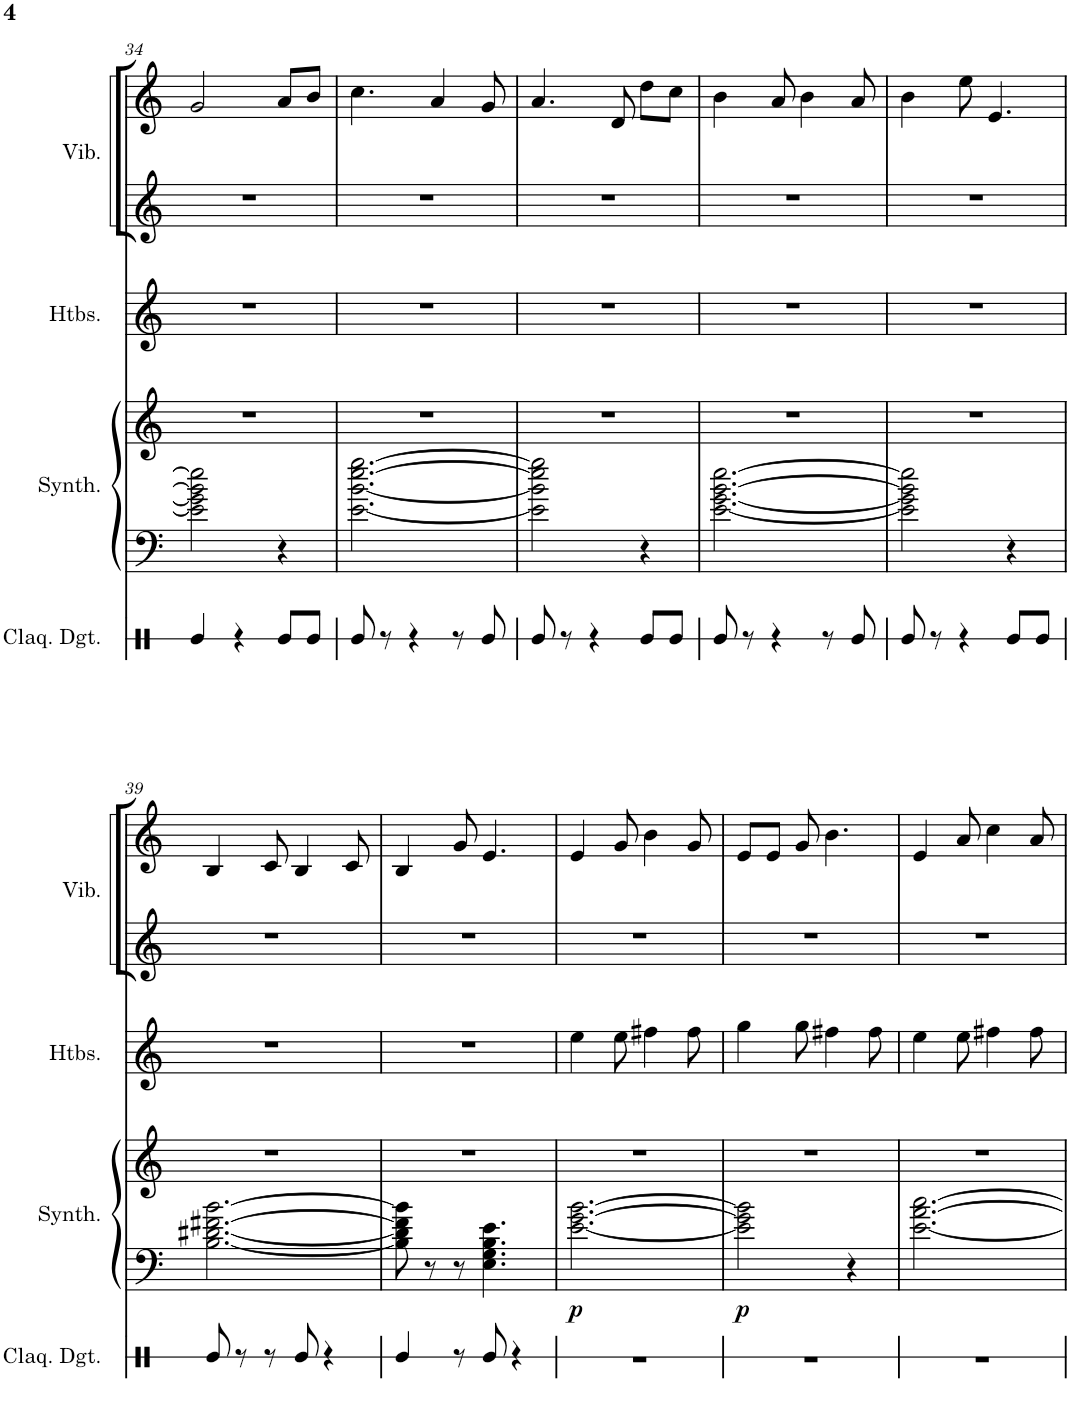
**kern	**kern	**kern	**dynam	**kern	**kern	**kern
*part4	*part3	*part3	*part3	*part2	*part1	*part1
*staff6	*staff5	*staff4	*staff4/5	*staff3	*staff2	*staff1
*I"Claquement de doigts	*I"Synthétiseur chaud	*	*	*I"Hautbois	*I"Vibraphone	*
*I'Claq. Dgt.	*I'Synth.	*	*	*I'Htbs.	*I'Vib.	*
!!LO:PB:g=z
*clefX	*clefF4	*clefG2	*	*clefG2	*clefG2	*clefG2
*k[]	*k[]	*k[]	*	*k[]	*k[]	*k[]
*M3/4	*M3/4	*M3/4	*	*M3/4	*M3/4	*M3/4
=34	=34	=34	=34	=34	=34	=34
4Re/	2e\] 2g\] 2b\] 2ee\]	2.r	.	2.r	2.r	2g/
4r	.	.	.	.	.	.
8Re/L	4r	.	.	.	.	8a/L
8Re/J	.	.	.	.	.	8b/J
=35	=35	=35	=35	=35	=35	=35
8Re/	[2.e\ [2.b\ [2.ee\ [2.gg\	2.r	.	2.r	2.r	4.cc\
8r	.	.	.	.	.	.
4r	.	.	.	.	.	.
.	.	.	.	.	.	4a/
8r	.	.	.	.	.	.
8Re/	.	.	.	.	.	8g/
=36	=36	=36	=36	=36	=36	=36
8Re/	2e\] 2b\] 2ee\] 2gg\]	2.r	.	2.r	2.r	4.a/
8r	.	.	.	.	.	.
4r	.	.	.	.	.	.
.	.	.	.	.	.	8d/
8Re/L	4r	.	.	.	.	8dd\L
8Re/J	.	.	.	.	.	8cc\J
=37	=37	=37	=37	=37	=37	=37
8Re/	[2.e\ [2.g\ [2.b\ [2.ee\	2.r	.	2.r	2.r	4b\
8r	.	.	.	.	.	.
4r	.	.	.	.	.	8a/
.	.	.	.	.	.	4b\
8r	.	.	.	.	.	.
8Re/	.	.	.	.	.	8a/
=38	=38	=38	=38	=38	=38	=38
8Re/	2e\] 2g\] 2b\] 2ee\]	2.r	.	2.r	2.r	4b\
8r	.	.	.	.	.	.
4r	.	.	.	.	.	8ee\
.	.	.	.	.	.	4.e/
8Re/L	4r	.	.	.	.	.
8Re/J	.	.	.	.	.	.
!!LO:LB:g=z
=39	=39	=39	=39	=39	=39	=39
8Re/	[2.B\ [2.d#X\ [2.f#X\ [2.b\	2.r	.	2.r	2.r	4B/
8r	.	.	.	.	.	.
8r	.	.	.	.	.	8c/
8Re/	.	.	.	.	.	4B/
4r	.	.	.	.	.	.
.	.	.	.	.	.	8c/
=40	=40	=40	=40	=40	=40	=40
4Re/	8B\] 8d#\] 8f#\] 8b\]	2.r	.	2.r	2.r	4B/
.	8r	.	.	.	.	.
8r	8r	.	.	.	.	8g/
8Re/	4.E\ 4.G\ 4.B\ 4.e\	.	.	.	.	4.e/
4r	.	.	.	.	.	.
=41	=41	=41	=41	=41	=41	=41
!	!	!	!LO:DY:b=2	!	!	!
2.r	[2.e\ [2.g\ [2.b\	2.r	p	4ee\	2.r	4e/
.	.	.	.	8ee\	.	8g/
.	.	.	.	4ff#X\	.	4b\
.	.	.	.	8ff#\	.	8g/
=42	=42	=42	=42	=42	=42	=42
!	!	!	!LO:DY:b=2	!	!	!
2.r	2e\] 2g\] 2b\]	2.r	p	4gg\	2.r	8e/L
.	.	.	.	.	.	8e/J
.	.	.	.	8gg\	.	8g/
.	.	.	.	4ff#X\	.	4.b\
.	4r	.	.	.	.	.
.	.	.	.	8ff#\	.	.
=43	=43	=43	=43	=43	=43	=43
2.r	[2.e\ [2.a\ [2.cc\	2.r	.	4ee\	2.r	4e/
.	.	.	.	8ee\	.	8a/
.	.	.	.	4ff#X\	.	4cc\
.	.	.	.	8ff#\	.	8a/
=	=	=	=	=	=	=
*-	*-	*-	*-	*-	*-	*-
